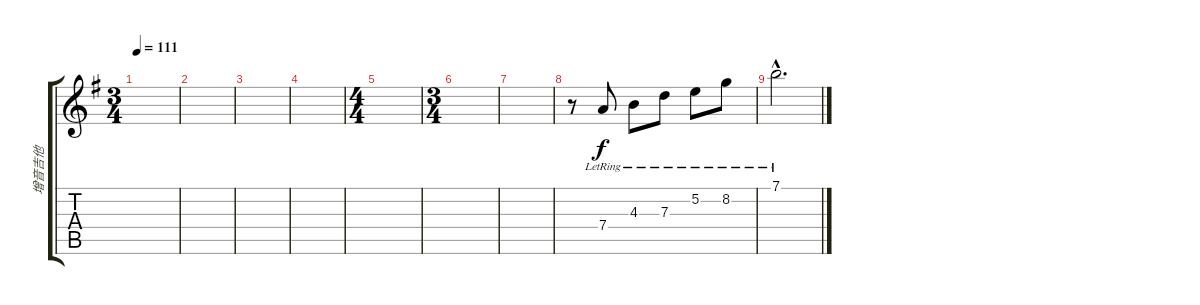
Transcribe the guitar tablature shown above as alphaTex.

\track ("增音吉他" "增音吉他") {instrument acousticguitarnylon}
\staff {score tabs}
\tuning (E4 B3 G3 D3 A2 E2) {hide}
\ts (3 4)
\tempo 111
\clef g2
\ks g
|
|
|
|
\ts (4 4)
|
\ts (3 4)
|
|
r.8 7.4{lr}.8 4.3{lr}.8 7.3{lr}.8 5.2{lr}.8 8.2{lr}.8 |
7.1{hac lr}.2{d}
